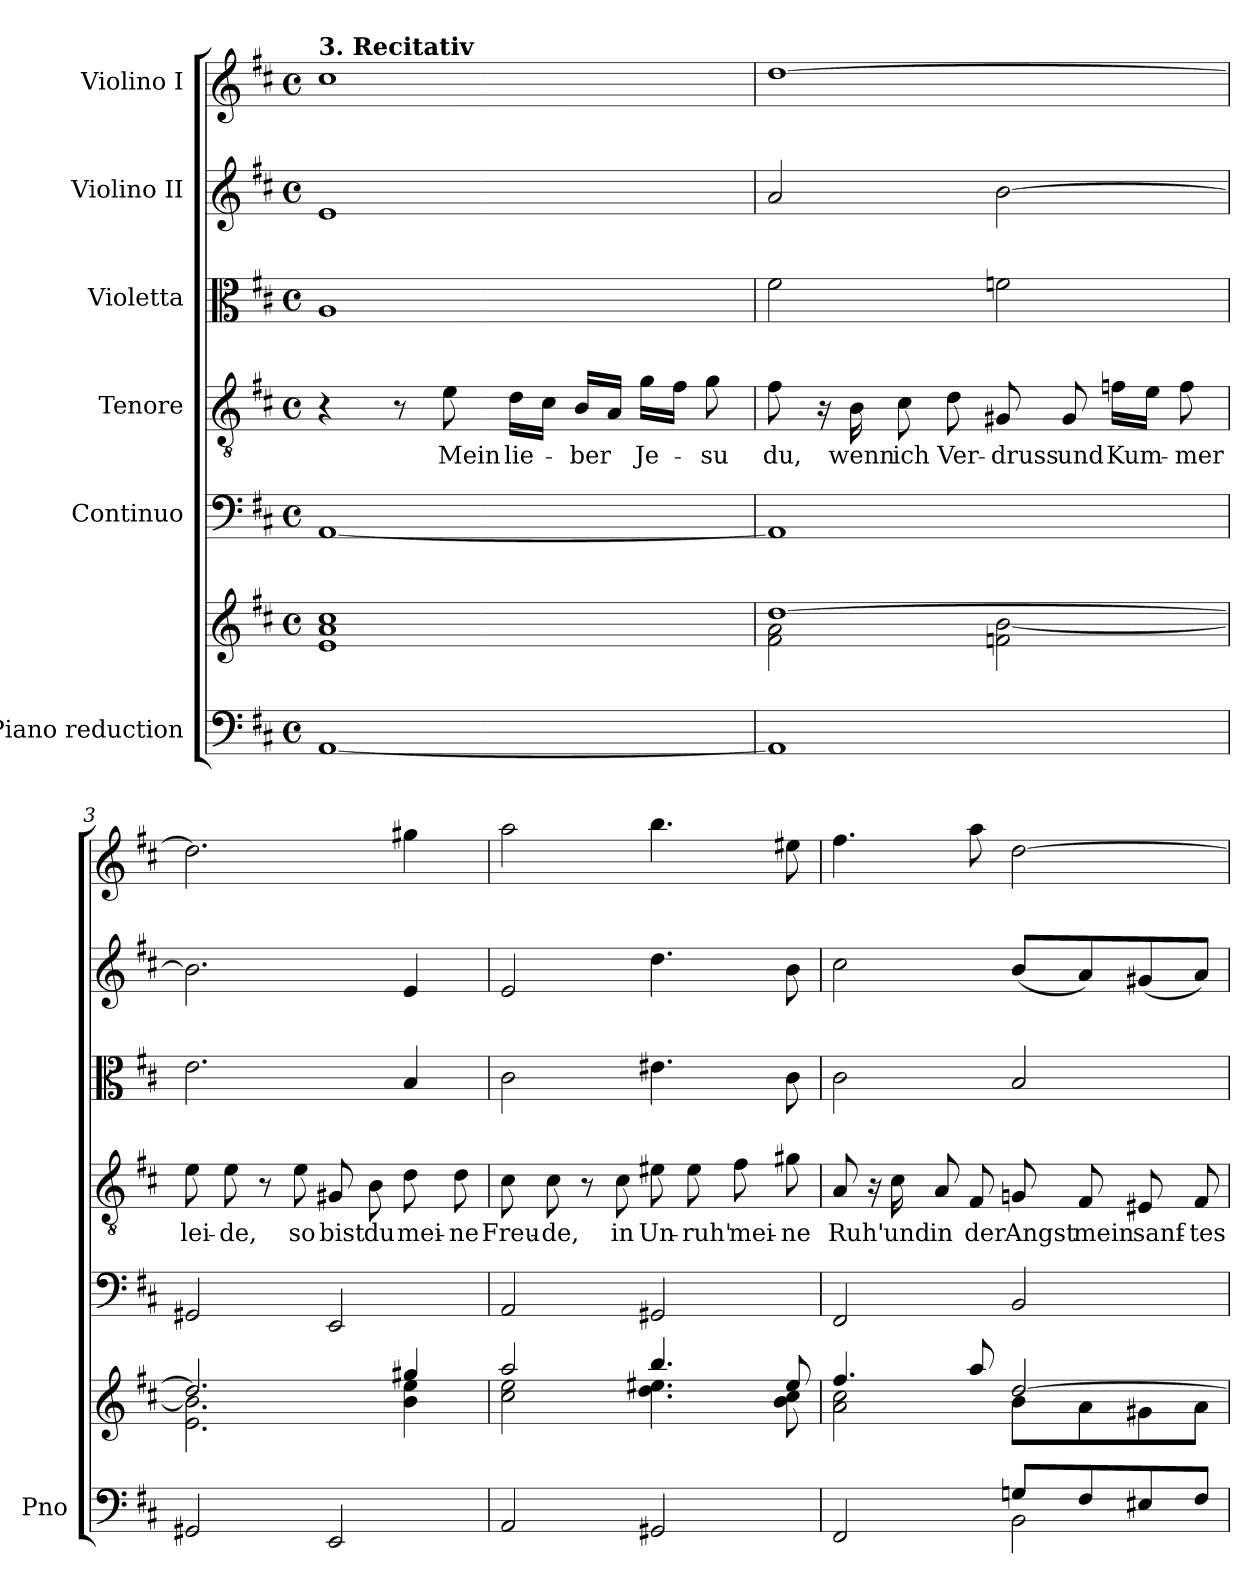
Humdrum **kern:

**kern	**kern	**kern	**kern	**text	**kern	**kern	**kern
*part6	*part6	*part5	*part4	*part4	*part3	*part2	*part1
*staff7	*staff6	*staff5	*staff4	*staff4	*staff3	*staff2	*staff1
*I"Piano reduction	*	*I"Continuo	*I"Tenore	*	*I"Violetta	*I"Violino II	*I"Violino I
*I'Pno	*	*	*	*	*	*	*
*clefF4	*clefG2	*clefF4	*clefGv2	*	*clefC3	*clefG2	*clefG2
*k[f#c#]	*k[f#c#]	*k[f#c#]	*k[f#c#]	*	*k[f#c#]	*k[f#c#]	*k[f#c#]
*M4/4	*M4/4	*M4/4	*M4/4	*	*M4/4	*M4/4	*M4/4
*met(c)	*met(c)	*met(c)	*met(c)	*	*met(c)	*met(c)	*met(c)
=1	=1	=1	=1	=1	=1	=1	=1
*	*^	*	*	*	*	*	*
!	!	!	!	!	!	!	!	!LO:TX:a:B:t=3. Recitativ
[1AA	1cc#	1e 1a	[1AA	4r	.	1A	1e	1cc#
.	.	.	.	8r	.	.	.	.
!	!	!	!	!	!LO:LY:b	!	!	!
.	.	.	.	8e\	Mein	.	.	.
!	!	!	!	!	!LO:LY:b	!	!	!
.	.	.	.	16d\LL	lie-	.	.	.
.	.	.	.	16c#\JJ	.	.	.	.
!	!	!	!	!	!LO:LY:b	!	!	!
.	.	.	.	16B/LL	-ber	.	.	.
.	.	.	.	16A/JJ	.	.	.	.
!	!	!	!	!	!LO:LY:b	!	!	!
.	.	.	.	16g\LL	Je-	.	.	.
.	.	.	.	16f#\JJ	.	.	.	.
!	!	!	!	!	!LO:LY:b	!	!	!
.	.	.	.	8g\	-su	.	.	.
=2	=2	=2	=2	=2	=2	=2	=2	=2
!	!	!	!	!	!LO:LY:b	!	!	!
1AA]	[1dd	2f#\ 2a\	1AA]	8f#\	du,	2f#\	2a/	[1dd
.	.	.	.	16r	.	.	.	.
!	!	!	!	!	!LO:LY:b	!	!	!
.	.	.	.	16B\	wenn	.	.	.
!	!	!	!	!	!LO:LY:b	!	!	!
.	.	.	.	8c#\	ich	.	.	.
!	!	!	!	!	!LO:LY:b	!	!	!
.	.	.	.	8d\	Ver-	.	.	.
!	!	!	!	!	!LO:LY:b	!	!	!
.	.	2fn\ [2b\	.	8G#X/	-druss	2fn\	[2b\	.
!	!	!	!	!	!LO:LY:b	!	!	!
.	.	.	.	8G#/	und	.	.	.
!	!	!	!	!	!LO:LY:b	!	!	!
.	.	.	.	16fn\LL	Kum-	.	.	.
.	.	.	.	16e\JJ	.	.	.	.
!	!	!	!	!	!LO:LY:b	!	!	!
.	.	.	.	8f\	-mer	.	.	.
=3	=3	=3	=3	=3	=3	=3	=3	=3
!	!	!	!	!	!LO:LY:b	!	!	!
2GG#X/	2.dd/]	2.e\ 2.b\]	2GG#X/	8e\	lei-	2.e\	2.b\]	2.dd\]
!	!	!	!	!	!LO:LY:b	!	!	!
.	.	.	.	8e\	-de,	.	.	.
.	.	.	.	8r	.	.	.	.
!	!	!	!	!	!LO:LY:b	!	!	!
.	.	.	.	8e\	so	.	.	.
!	!	!	!	!	!LO:LY:b	!	!	!
2EE/	.	.	2EE/	8G#X/	bist	.	.	.
!	!	!	!	!	!LO:LY:b	!	!	!
.	.	.	.	8B\	du	.	.	.
!	!	!	!	!	!LO:LY:b	!	!	!
.	4gg#X/	4b\ 4ee\	.	8d\	mei-	4B/	4e/	4gg#X\
!	!	!	!	!	!LO:LY:b	!	!	!
.	.	.	.	8d\	-ne	.	.	.
!!LO:LB:g=z
=4	=4	=4	=4	=4	=4	=4	=4	=4
!	!	!	!	!	!LO:LY:b	!	!	!
2AA/	2aa/	2cc#\ 2ee\	2AA/	8c#\	Freu-	2c#\	2e/	2aa\
!	!	!	!	!	!LO:LY:b	!	!	!
.	.	.	.	8c#\	-de,	.	.	.
.	.	.	.	8r	.	.	.	.
!	!	!	!	!	!LO:LY:b	!	!	!
.	.	.	.	8c#\	in	.	.	.
!	!	!	!	!	!LO:LY:b	!	!	!
2GG#X/	4.bb/	4.dd\ 4.ee#X\	2GG#X/	8e#X\	Un-	4.e#X\	4.dd\	4.bb\
!	!	!	!	!	!LO:LY:b	!	!	!
.	.	.	.	8e#\	-ruh'	.	.	.
!	!	!	!	!	!LO:LY:b	!	!	!
.	.	.	.	8f#\	mei-	.	.	.
!	!	!	!	!	!LO:LY:b	!	!	!
.	8ee#/	8b\ 8cc#\	.	8g#X\	-ne	8c#\	8b\	8ee#X\
=5	=5	=5	=5	=5	=5	=5	=5	=5
*^	*	*	*	*	*	*	*	*
!	!	!	!	!	!	!LO:LY:b	!	!	!
2FF#/	2ryy	4.ff#/	2a\ 2cc#\	2FF#/	8A/	Ruh'	2c#\	2cc#\	4.ff#\
.	.	.	.	.	16r	.	.	.	.
!	!	!	!	!	!	!LO:LY:b	!	!	!
.	.	.	.	.	16c#\	und	.	.	.
!	!	!	!	!	!	!LO:LY:b	!	!	!
.	.	.	.	.	8A/	in	.	.	.
!	!	!	!	!	!	!LO:LY:b	!	!	!
.	.	8aa/	.	.	8F#/	der	.	.	8aa\
!	!	!	!	!	!	!LO:LY:b	!	!	!
8Gn/L	2BB\	[2dd/	8b\L	2BB/	8Gn/	Angst	2B/	(<8b/L	[2dd\
!	!	!	!	!	!	!LO:LY:b	!	!	!
8F#/	.	.	8a\	.	8F#/	mein	.	8a/)	.
!	!	!	!	!	!	!LO:LY:b	!	!	!
8E#X/	.	.	8g#X\	.	8E#X/	sanf-	.	(<8g#X/	.
!	!	!	!	!	!	!LO:LY:b	!	!	!
8F#/J	.	.	8a\J	.	8F#/	-tes	.	8a/J)	.
*v	*v	*	*	*	*	*	*	*	*
*	*v	*v	*	*	*	*	*	*
=	=	=	=	=	=	=	=
*-	*-	*-	*-	*-	*-	*-	*-
